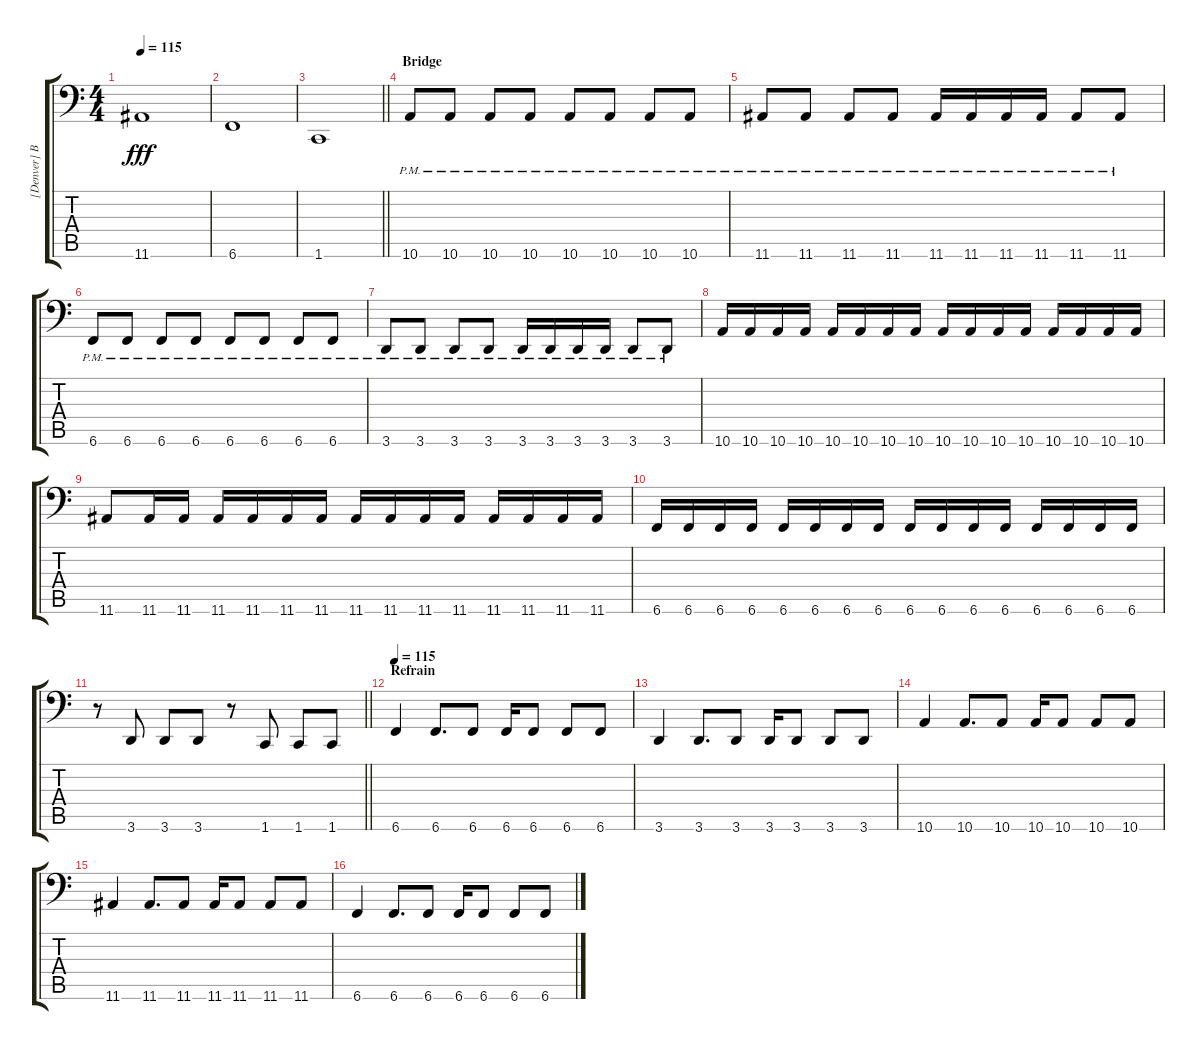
\track ("[Denver] Bass Guitar" "[Denver] B") {instrument electricbassfinger}
\staff {score tabs}
\tuning (Db3 Ab2 E2 B1 Gb1 B0) {hide}
\ts (4 4)
\tempo 115
\clef f4
\ks c
11.6.1{dy fff} |
6.6.1 |
\barLineRight lightlight
1.6.1 |
\section ("" "Bridge ")
10.6{pm}.8 10.6{pm}.8 10.6{pm}.8 10.6{pm}.8 10.6{pm}.8 10.6{pm}.8 10.6{pm}.8 10.6{pm}.8 |
11.6{pm}.8 11.6{pm}.8 11.6{pm}.8 11.6{pm}.8 11.6{pm}.16 11.6{pm}.16 11.6{pm}.16 11.6{pm}.16 11.6{pm}.8 11.6{pm}.8 |
6.6{pm}.8 6.6{pm}.8 6.6{pm}.8 6.6{pm}.8 6.6{pm}.8 6.6{pm}.8 6.6{pm}.8 6.6{pm}.8 |
3.6{pm}.8 3.6{pm}.8 3.6{pm}.8 3.6{pm}.8 3.6{pm}.16 3.6{pm}.16 3.6{pm}.16 3.6{pm}.16 3.6{pm}.8 3.6{pm}.8 |
10.6.16 10.6.16 10.6.16 10.6.16 10.6.16 10.6.16 10.6.16 10.6.16 10.6.16 10.6.16 10.6.16 10.6.16 10.6.16 10.6.16 10.6.16 10.6.16 |
11.6.8 11.6.16 11.6.16 11.6.16 11.6.16 11.6.16 11.6.16 11.6.16 11.6.16 11.6.16 11.6.16 11.6.16 11.6.16 11.6.16 11.6.16 |
6.6.16 6.6.16 6.6.16 6.6.16 6.6.16 6.6.16 6.6.16 6.6.16 6.6.16 6.6.16 6.6.16 6.6.16 6.6.16 6.6.16 6.6.16 6.6.16 |
\barLineRight lightlight
r.8 3.6.8 3.6.8 3.6.8 r.8 1.6.8 1.6.8 1.6.8 |
\section ("" "Refrain ")
\tempo 115
6.6.4 6.6.8{d} 6.6.8 6.6.16 6.6.8 6.6.8 6.6.8 |
3.6.4 3.6.8{d} 3.6.8 3.6.16 3.6.8 3.6.8 3.6.8 |
10.6.4 10.6.8{d} 10.6.8 10.6.16 10.6.8 10.6.8 10.6.8 |
11.6.4 11.6.8{d} 11.6.8 11.6.16 11.6.8 11.6.8 11.6.8 |
6.6.4 6.6.8{d} 6.6.8 6.6.16 6.6.8 6.6.8 6.6.8
